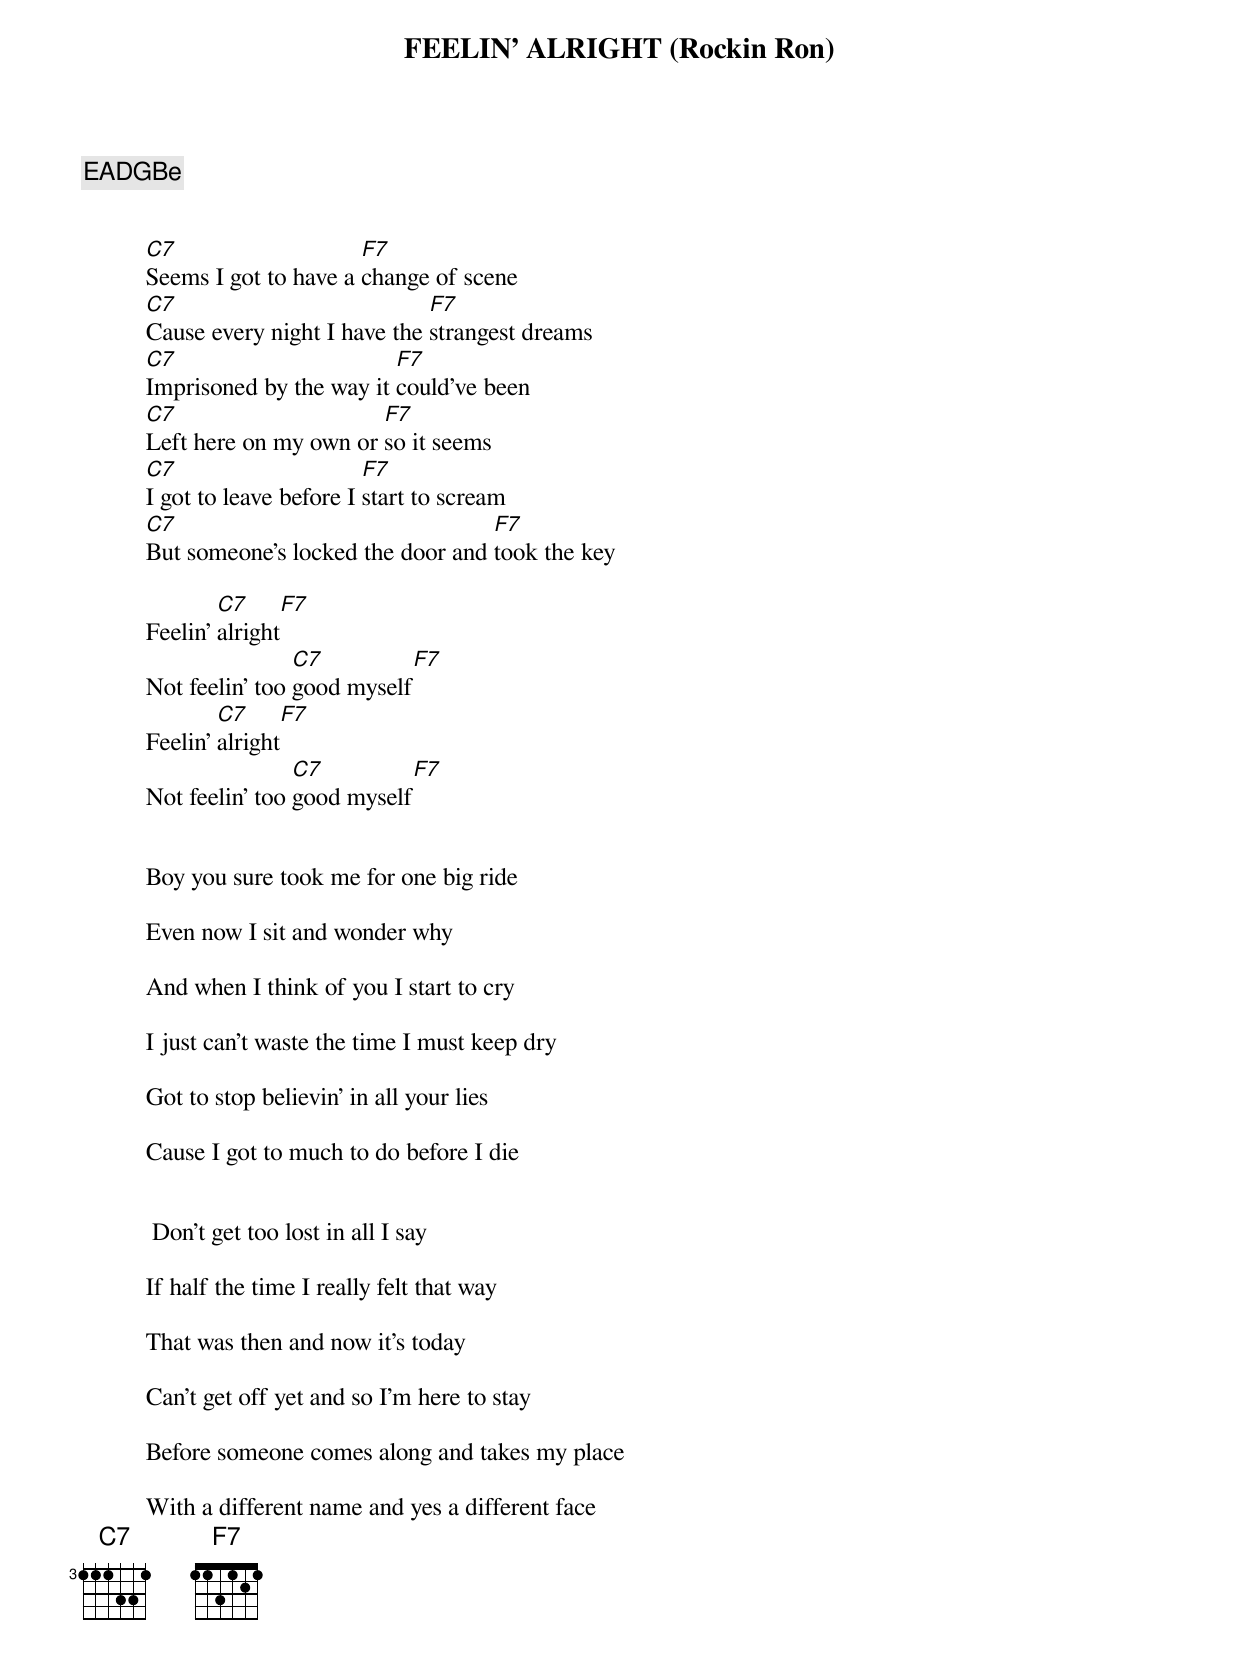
FEELIN' ALRIGHT (Rockin Ron)


          EADGBe
      F7  113121
      C7  333553


          C7                    F7
          Seems I got to have a change of scene
          C7                           F7
          Cause every night I have the strangest dreams
          C7                       F7
          Imprisoned by the way it could've been
          C7                     F7
          Left here on my own or so it seems
          C7                      F7
          I got to leave before I start to scream
          C7                                F7
          But someone's locked the door and took the key

                  C7           F7
          Feelin' alright
                          C7                 F7
          Not feelin' too good myself
                  C7           F7
          Feelin' alright
                          C7                 F7
          Not feelin' too good myself


          Boy you sure took me for one big ride

          Even now I sit and wonder why

          And when I think of you I start to cry

          I just can't waste the time I must keep dry

          Got to stop believin' in all your lies

          Cause I got to much to do before I die


           Don't get too lost in all I say

          If half the time I really felt that way

          That was then and now it's today

          Can't get off yet and so I'm here to stay

          Before someone comes along and takes my place

          With a different name and yes a different face
